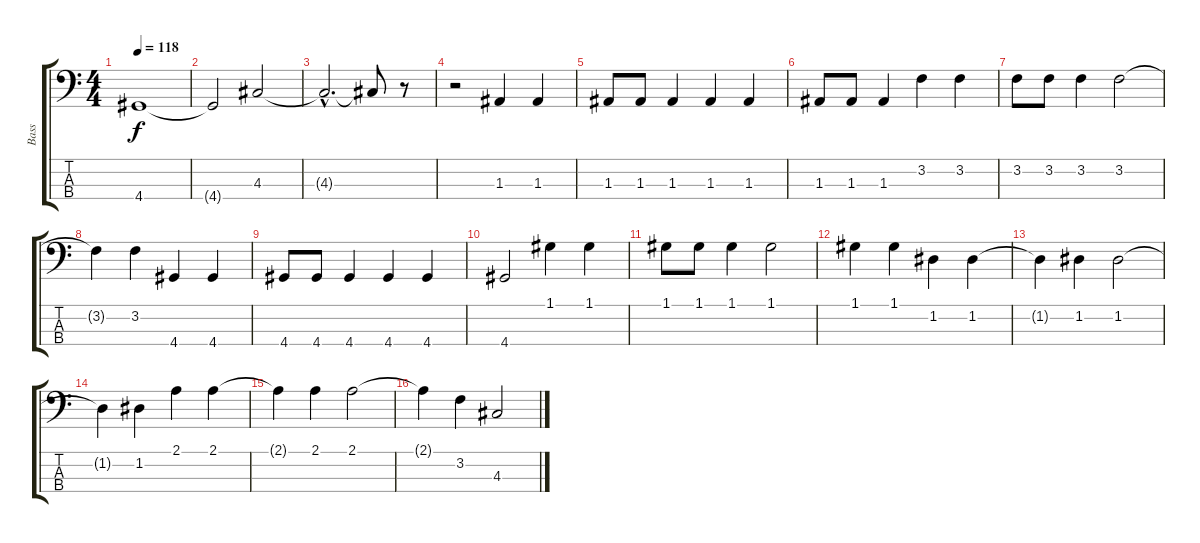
\track ("Bass" "Bass") {instrument electricbassfinger}
\staff {score tabs}
\tuning (G2 D2 A1 E1) {hide}
\ts (4 4)
\tempo 118
\clef f4
\ks c
4.4{t}.1{dy f} |
4.4{t}.2 4.3.2 |
4.3{hac t}.2{d} 4.3{t}.8 r.8 |
r.2 1.3.4 1.3.4 |
1.3.8 1.3.8 1.3.4 1.3.4 1.3.4 |
1.3.8 1.3.8 1.3.4 3.2.4 3.2.4 |
3.2.8 3.2.8 3.2.4 3.2.2 |
3.2{t}.4 3.2.4 4.4.4 4.4.4 |
4.4.8 4.4.8 4.4.4 4.4.4 4.4.4 |
4.4.2 1.1.4 1.1.4 |
1.1.8 1.1.8 1.1.4 1.1.2 |
1.1.4 1.1.4 1.2.4 1.2.4 |
1.2{t}.4 1.2.4 1.2.2 |
1.2{t}.4 1.2.4 2.1.4 2.1.4 |
2.1{t}.4 2.1.4 2.1.2 |
2.1{t}.4 3.2.4 4.3.2
